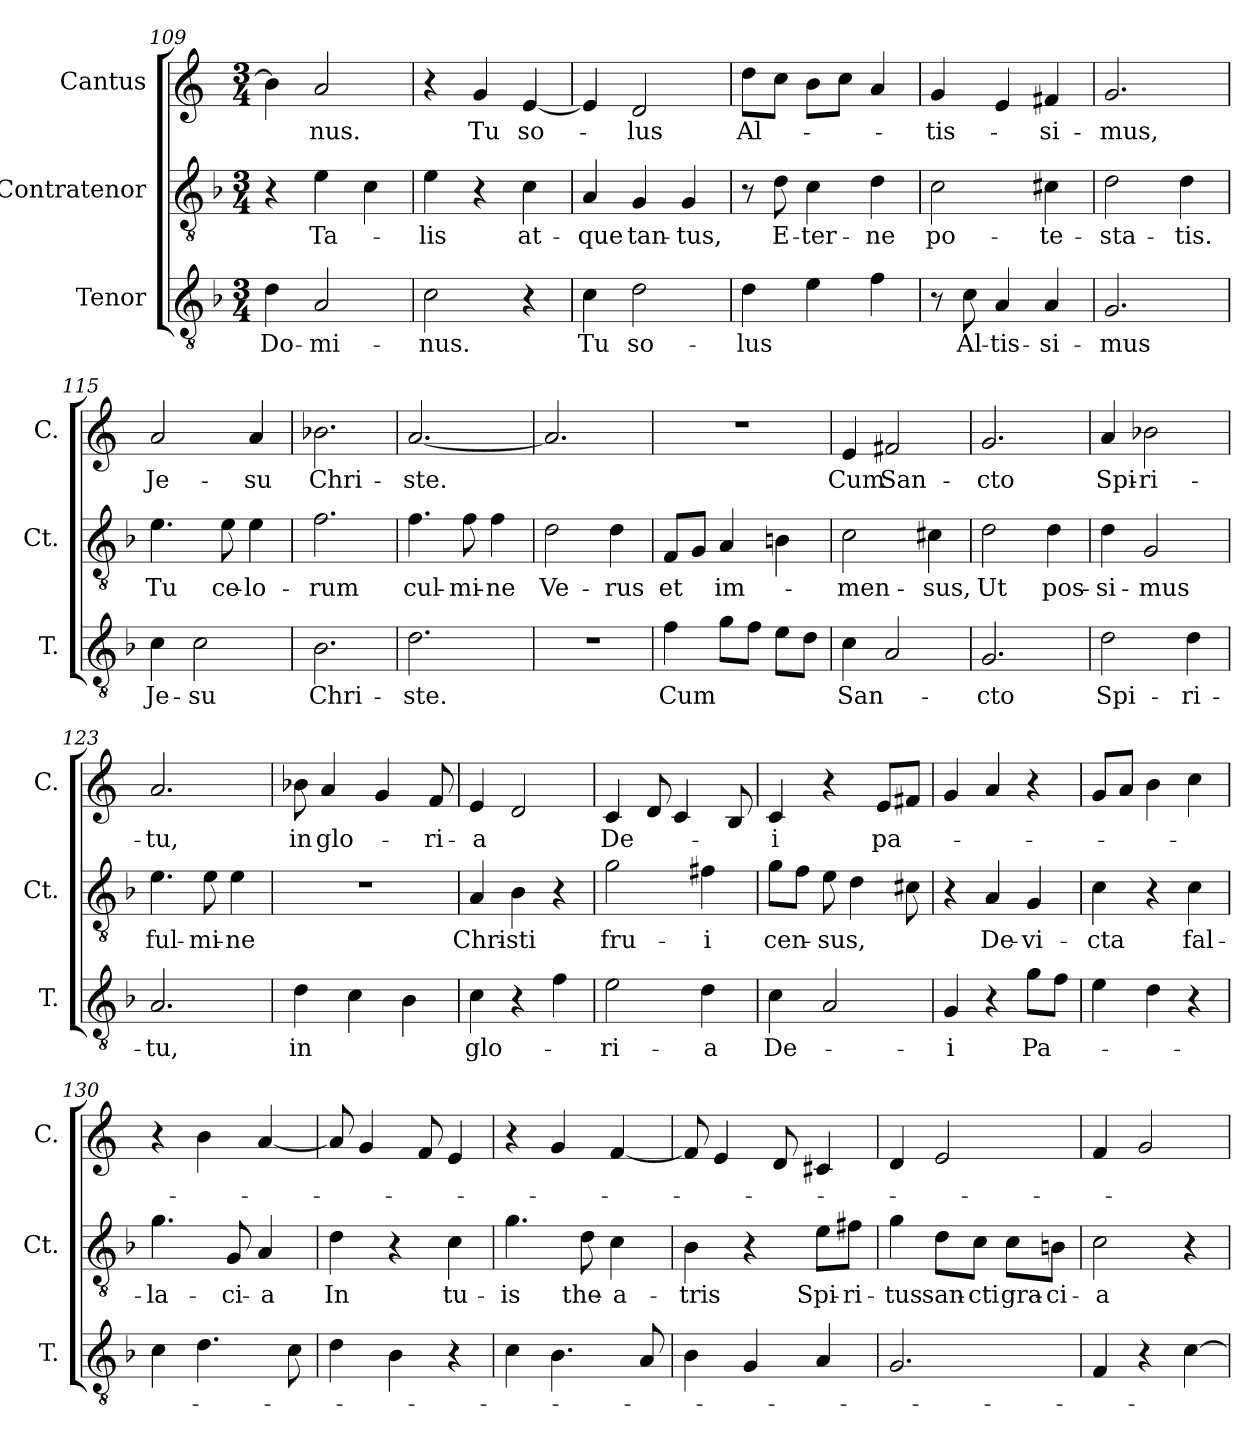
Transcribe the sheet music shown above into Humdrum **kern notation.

**kern	**text	**kern	**text	**kern	**text
*part3	*part3	*part2	*part2	*part1	*part1
*staff3	*staff3	*staff2	*staff2	*staff1	*staff1
*I"Tenor	*	*I"Contratenor	*	*I"Cantus	*
*I'T.	*	*I'Ct.	*	*I'C.	*
*clefGv2	*	*clefGv2	*	*clefG2	*
*k[b-]	*	*k[b-]	*	*k[]	*
*F:	*	*F:	*	*C:	*
*M3/4	*	*M3/4	*	*M3/4	*
=109	=109	=109	=109	=109	=109
4d\	Do-	4r	.	4b\]	.
2A/	-mi-	4e\	Ta-	2a/	-nus.
.	.	4c\	.	.	.
=110	=110	=110	=110	=110	=110
2c\	-nus.	4e\	-lis	4r	.
.	.	4r	.	4g/	Tu
4r	.	4c\	at-	[4e/	so-
!!LO:PB:g=z
=111	=111	=111	=111	=111	=111
4c\	Tu	4A/	-que	4e/]	.
2d\	so-	4G/	tan-	2d/	-lus
.	.	4G/	-tus,	.	.
=112	=112	=112	=112	=112	=112
4d\	-lus	8r	.	8dd\L	Al-
.	.	8d\	E-	8cc\J	.
4e\	.	4c\	-ter-	8b\L	.
.	.	.	.	8cc\J	.
4f\	.	4d\	-ne	4a/	.
=113	=113	=113	=113	=113	=113
8r	.	2c\	po-	4g/	-tis-
8c\	Al-	.	.	.	.
4A/	-tis-	.	.	4e/	.
4A/	-si-	4c#X\	-te-	4f#/	-si-
=114	=114	=114	=114	=114	=114
2.G/	-mus	2d\	-sta-	2.g/	-mus,
.	.	4d\	-tis.	.	.
=115	=115	=115	=115	=115	=115
4c\	Je-	4.e\	Tu	2a/	Je-
2c\	-su	.	.	.	.
.	.	8e\	ce-	.	.
.	.	4e\	-lo-	4a/	-su
=116	=116	=116	=116	=116	=116
2.B-\	Chri-	2.f\	-rum	2.b-X\	Chri-
=117	=117	=117	=117	=117	=117
2.d\	-ste.	4.f\	cul-	[2.a/	-ste.
.	.	8f\	-mi-	.	.
.	.	4f\	-ne	.	.
=118	=118	=118	=118	=118	=118
2.r	.	2d\	Ve-	2.a/]	.
.	.	4d\	-rus	.	.
=119	=119	=119	=119	=119	=119
4f\	Cum	8F/L	et	2.r	.
.	.	8G/J	.	.	.
8g\L	.	4A/	im-	.	.
8f\J	.	.	.	.	.
8e\L	.	4B\	.	.	.
8d\J	.	.	.	.	.
=120	=120	=120	=120	=120	=120
4c\	San-	2c\	-men-	4e/	Cum
2A/	.	.	.	2f#X/	San-
.	.	4c#\	-sus,	.	.
!!LO:LB:g=z
=121	=121	=121	=121	=121	=121
2.G/	-cto	2d\	Ut	2.g/	-cto
.	.	4d\	pos-	.	.
=122	=122	=122	=122	=122	=122
2d\	Spi-	4d\	-si-	4a/	Spi-
.	.	2G/	-mus	2b-X\	-ri-
4d\	-ri-	.	.	.	.
=123	=123	=123	=123	=123	=123
2.A/	-tu,	4.e\	ful-	2.a/	-tu,
.	.	8e\	-mi-	.	.
.	.	4e\	-ne	.	.
=124	=124	=124	=124	=124	=124
4d\	in	2.r	.	8b-\	in
.	.	.	.	4a/	glo-
4c\	.	.	.	.	.
.	.	.	.	4g/	.
4B-\	.	.	.	.	.
.	.	.	.	8f/	-ri-
=125	=125	=125	=125	=125	=125
4c\	glo-	4A/	Chri-	4e/	-a
4r	.	4B-\	-sti	2d/	.
4f\	.	4r	.	.	.
=126	=126	=126	=126	=126	=126
2e\	-ri-	2g\	fru-	4c/	De-
.	.	.	.	8d/	.
.	.	.	.	4c/	.
4d\	-a	4f#\	-i	.	.
.	.	.	.	8B/	.
=127	=127	=127	=127	=127	=127
4c\	De-	8g\L	cen-	4c/	-i
.	.	8f\J	.	.	.
2A/	.	8e\	-sus,	4r	.
.	.	4d\	.	.	.
.	.	.	.	8e/L	pa-
.	.	8c#\	.	8f#/J	.
=128	=128	=128	=128	=128	=128
4G/	-i	4r	.	4g/	.
4r	.	4A/	De-	4a/	.
8g\L	Pa-	4G/	-vi-	4r	.
8f\J	.	.	.	.	.
=129	=129	=129	=129	=129	=129
4e\	.	4c\	-cta	8g/L	.
.	.	.	.	8a/J	.
4d\	.	4r	.	4b\	.
4r	.	4c\	fal-	4cc\	.
!!LO:LB:g=z
=130	=130	=130	=130	=130	=130
4c\	.	4.g\	-la-	4r	.
4.d\	.	.	.	4b\	.
.	.	8G/	-ci-	.	.
.	.	4A/	-a	[4a/	.
8c\	.	.	.	.	.
=131	=131	=131	=131	=131	=131
4d\	.	4d\	In	8a/]	.
.	.	.	.	4g/	.
4B-\	.	4r	.	.	.
.	.	.	.	8f/	.
4r	.	4c\	tu-	4e/	.
=132	=132	=132	=132	=132	=132
4c\	.	4.g\	-is	4r	.
4.B-\	.	.	.	4g/	.
.	.	8d\	the-	.	.
.	.	4c\	-a-	[4f/	.
8A/	.	.	.	.	.
=133	=133	=133	=133	=133	=133
4B-\	.	4B-\	-tris	8f/]	.
.	.	.	.	4e/	.
4G/	.	4r	.	.	.
.	.	.	.	8d/	.
4A/	.	8e\L	Spi-	4c#/	.
.	.	8f#\J	-ri-	.	.
=134	=134	=134	=134	=134	=134
2.G/	.	4g\	-tus	4d/	.
.	.	8d\L	san-	2e/	.
.	.	8c\J	-cti	.	.
.	.	8c\L	gra-	.	.
.	.	8B\J	-ci-	.	.
=135	=135	=135	=135	=135	=135
4F/	.	2c\	-a	4f/	.
4r	.	.	.	2g/	.
[4c\	.	4r	.	.	.
=	=	=	=	=	=
*-	*-	*-	*-	*-	*-
